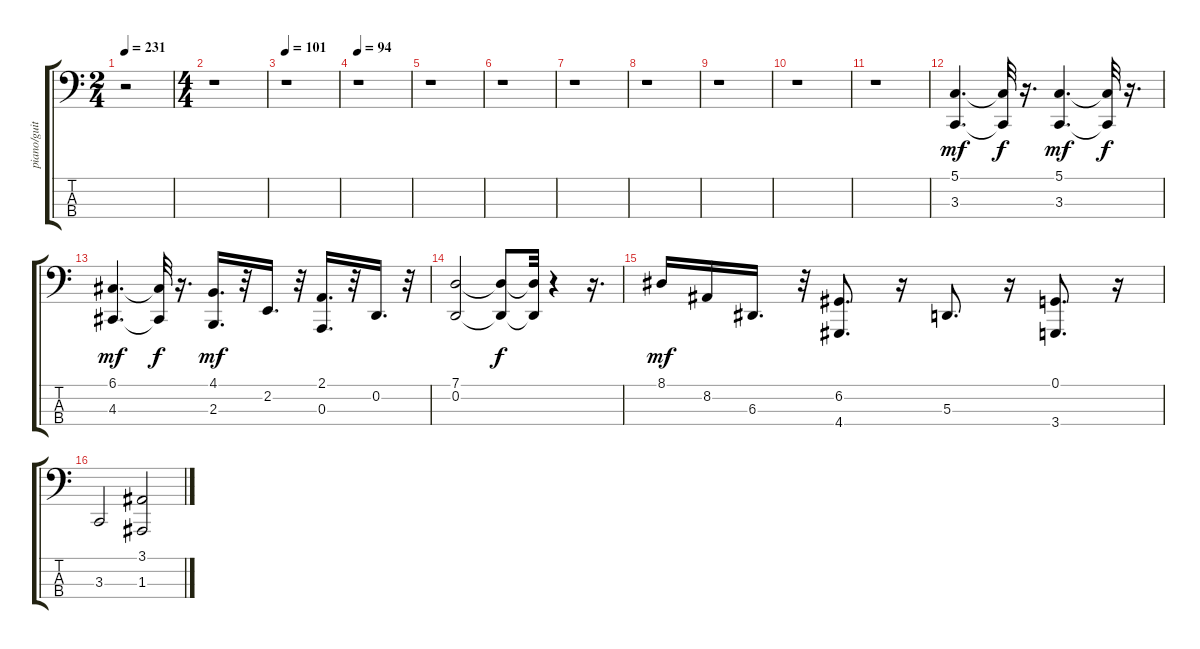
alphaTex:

\track ("piano/guit/bass/syn " "piano/guit") {instrument brightacousticpiano}
\staff {score tabs}
\tuning (G2 D2 A1 E1) {hide}
\ts (2 4)
\tempo 231
\clef f4
\ks c
r.2{dy mf} |
\ts (4 4)
r.1 |
\tempo 101
r.1 |
\tempo 94
r.1 |
r.1 |
r.1 |
r.1 |
r.1 |
r.1 |
r.1 |
r.1 |
(5.1 3.3).4{d balance 11 instrument electricguitarmuted} (5.1{t} 3.3{t}).32{dy f} r.16{d} (5.1 3.3).4{d dy mf} (5.1{t} 3.3{t}).32{dy f} r.16{d} |
(6.1 4.3).4{d dy mf} (6.1{t} 4.3{t}).32{dy f} r.16{d} (4.1 2.3).16{d dy mf} r.32 2.2.16{d} r.32 (2.1 0.3).16{d} r.32 0.2.16{d} r.32 |
(7.1 0.2).2 (7.1{t} 0.2{t}).8{dy f} (7.1{t} 0.2{t}).32 r.4 r.16{d} |
8.1.16{dy mf} 8.2.16 6.3.16{d} r.32 (6.2 4.4).8{d} r.16 5.3.8{d} r.16 (0.1 3.4).8{d} r.16 |
3.3.2 (3.1 1.3).2
